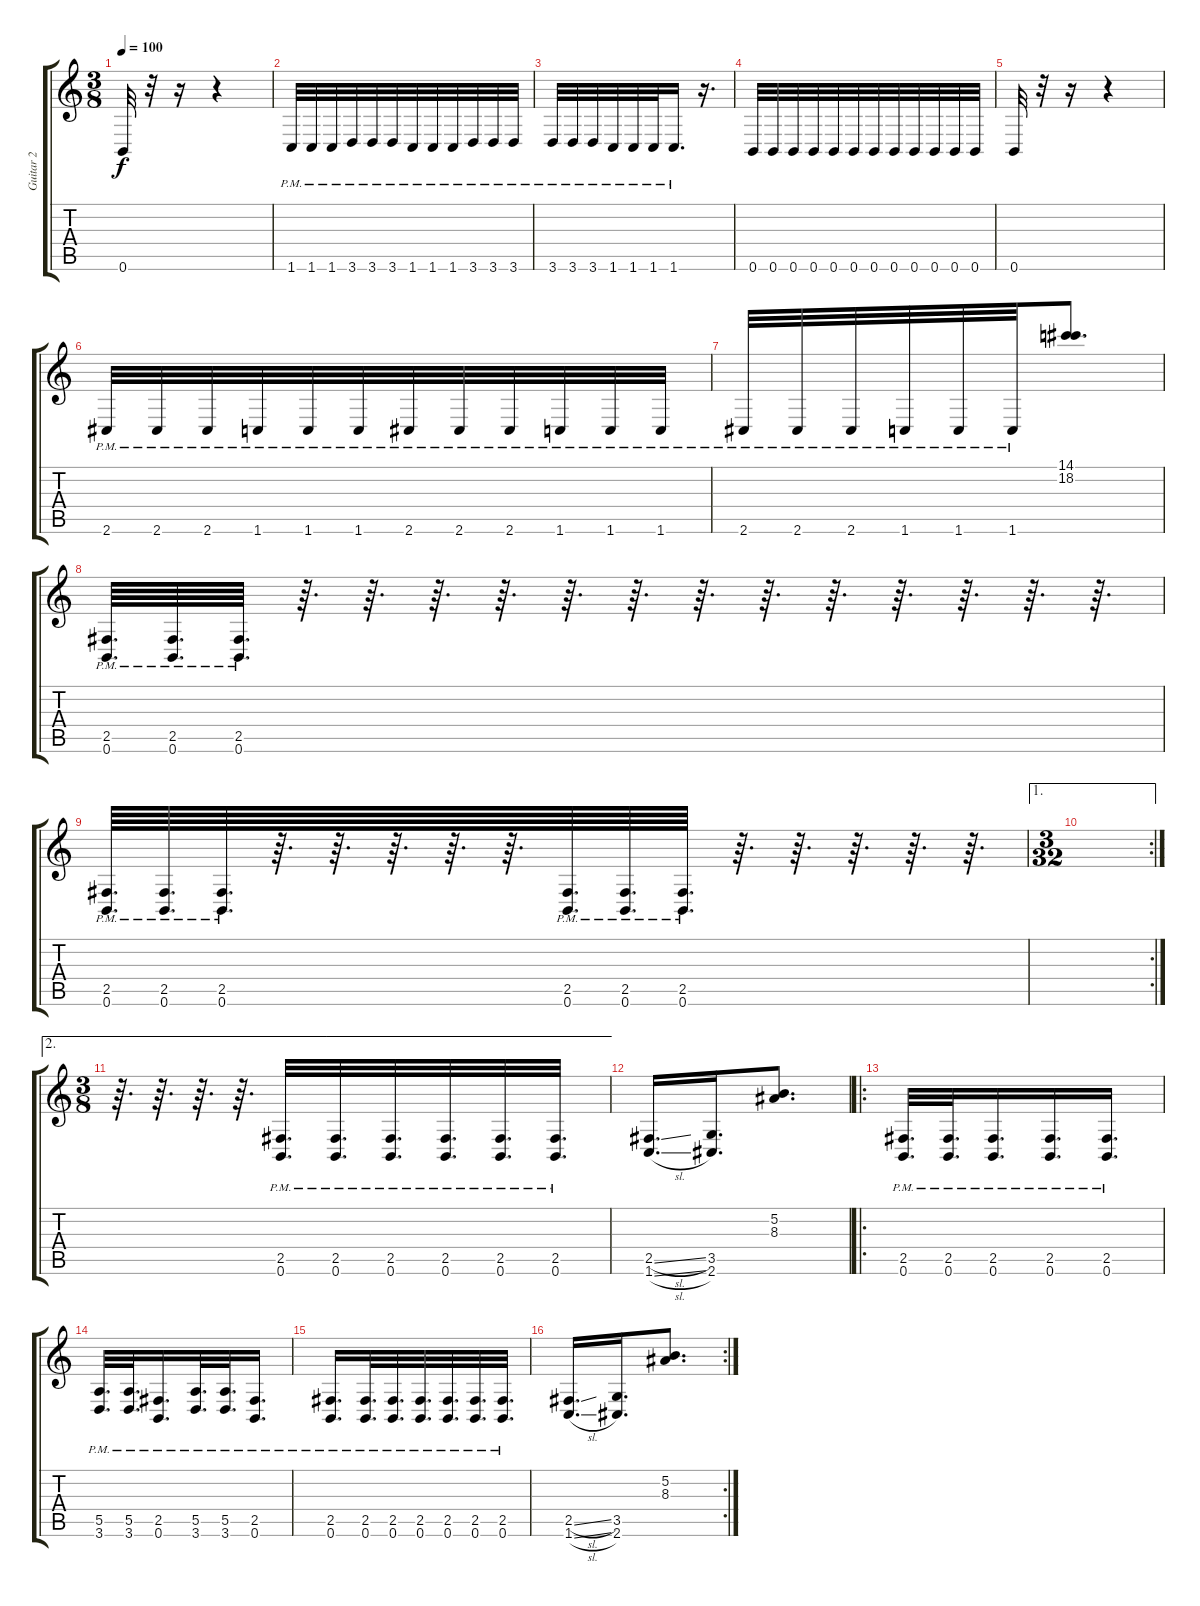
\track ("Guitar 2" "Guitar 2") {instrument distortionguitar}
\staff {score tabs}
\tuning (B3 Gb3 D3 A2 E2 B1) {hide}
\ts (3 8)
\tempo 100
\clef g2
\ks c
0.6.32{dy f} r.32 r.16 r.4 |
1.6{pm}.32 1.6{pm}.32 1.6{pm}.32 3.6{pm}.32 3.6{pm}.32 3.6{pm}.32 1.6{pm}.32 1.6{pm}.32 1.6{pm}.32 3.6{pm}.32 3.6{pm}.32 3.6{pm}.32 |
3.6{pm}.32 3.6{pm}.32 3.6{pm}.32 1.6{pm}.32 1.6{pm}.32 1.6{pm}.32 1.6{pm}.16{d} r.16{d} |
0.6.32 0.6.32 0.6.32 0.6.32 0.6.32 0.6.32 0.6.32 0.6.32 0.6.32 0.6.32 0.6.32 0.6.32 |
0.6.32 r.32 r.16 r.4 |
2.6{pm}.32 2.6{pm}.32 2.6{pm}.32 1.6{pm}.32 1.6{pm}.32 1.6{pm}.32 2.6{pm}.32 2.6{pm}.32 2.6{pm}.32 1.6{pm}.32 1.6{pm}.32 1.6{pm}.32 |
2.6{pm}.32 2.6{pm}.32 2.6{pm}.32 1.6{pm}.32 1.6{pm}.32 1.6{pm}.32 (14.1 18.2).8{d} |
(2.5{pm} 0.6{pm}).64{d} (2.5{pm} 0.6{pm}).64{d} (2.5{pm} 0.6{pm}).64{d} r.64{d} r.64{d} r.64{d} r.64{d} r.64{d} r.64{d} r.64{d} r.64{d} r.64{d} r.64{d} r.64{d} r.64{d} r.64{d} |
(2.5{pm} 0.6{pm}).64{d} (2.5{pm} 0.6{pm}).64{d} (2.5{pm} 0.6{pm}).64{d} r.64{d} r.64{d} r.64{d} r.64{d} r.64{d} (2.5{pm} 0.6{pm}).64{d} (2.5{pm} 0.6{pm}).64{d} (2.5{pm} 0.6{pm}).64{d} r.64{d} r.64{d} r.64{d} r.64{d} r.64{d} |
\ae 1
\rc 2
\ts (3 32)
|
\ae 2
\ts (3 8)
r.64{d} r.64{d} r.64{d} r.64{d} (2.5{pm} 0.6{pm}).32{d} (2.5{pm} 0.6{pm}).32{d} (2.5{pm} 0.6{pm}).32{d} (2.5{pm} 0.6{pm}).32{d} (2.5{pm} 0.6{pm}).32{d} (2.5{pm} 0.6{pm}).32{d} |
(2.5{sl} 1.6{sl}).16{d} (3.5 2.6).16{d} (5.2 8.3).8{d} |
\ro
(2.5{pm} 0.6{pm}).32{d} (2.5{pm} 0.6{pm}).32{d} (2.5{pm} 0.6{pm}).16{d} (2.5{pm} 0.6{pm}).16{d} (2.5{pm} 0.6{pm}).16{d} |
(5.5 3.6{pm}).32{d} (5.5{pm} 3.6{pm}).32{d} (2.5{pm} 0.6{pm}).16{d} (5.5{pm} 3.6{pm}).32{d} (5.5{pm} 3.6{pm}).32{d} (2.5{pm} 0.6{pm}).16{d} |
(2.5{pm} 0.6{pm}).16{d} (2.5{pm} 0.6{pm}).32{d} (2.5{pm} 0.6{pm}).32{d} (2.5{pm} 0.6{pm}).32{d} (2.5{pm} 0.6{pm}).32{d} (2.5{pm} 0.6{pm}).32{d} (2.5{pm} 0.6{pm}).32{d} |
\rc 2
(2.5{sl} 1.6{sl}).16{d} (3.5 2.6).16{d} (5.2 8.3).8{d}
